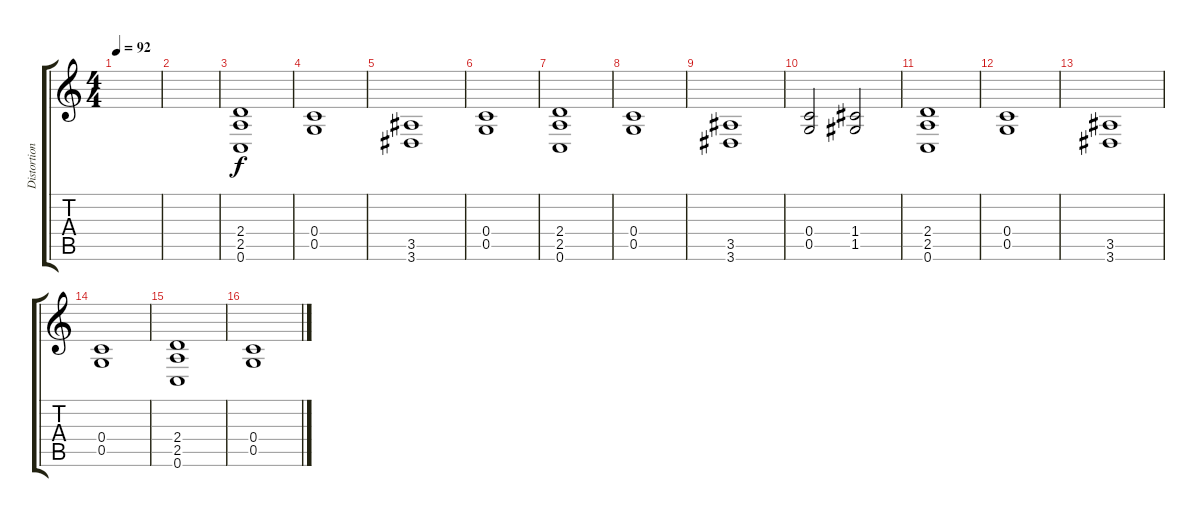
\track ("Distortion Cello 1" "Distortion") {instrument distortionguitar}
\staff {score tabs}
\tuning (D4 A3 F3 C3 G2 C2) {hide}
\ts (4 4)
\tempo 92
\clef g2
\ks c
|
|
(2.4 2.5 0.6).1{instrument cello} |
(0.4 0.5).1 |
(3.5 3.6).1 |
(0.4 0.5).1 |
(2.4 2.5 0.6).1 |
(0.4 0.5).1 |
(3.5 3.6).1 |
(0.4 0.5).2 (1.4 1.5).2 |
(2.4 2.5 0.6).1 |
(0.4 0.5).1 |
(3.5 3.6).1 |
(0.4 0.5).1 |
(2.4 2.5 0.6).1 |
(0.4 0.5).1
